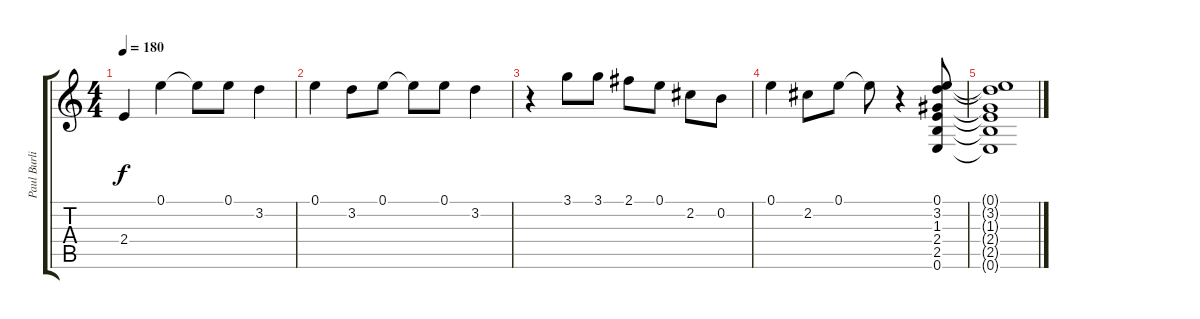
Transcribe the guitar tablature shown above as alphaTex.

\track ("Paul Burlison" "Paul Burli") {instrument electricguitarclean}
\staff {score tabs}
\tuning (E4 B3 G3 D3 A2 E2) {hide}
\ts (4 4)
\tempo 180
\clef g2
\ks c
2.4.4{dy f} 0.1.4 0.1{t}.8 0.1.8 3.2.4 |
0.1.4 3.2.8 0.1.8 0.1{t}.8 0.1.8 3.2.4 |
r.4 3.1.8 3.1.8 2.1.8 0.1.8 2.2.8 0.2.8 |
0.1.4 2.2.8 0.1.8 0.1{t}.8 r.4 (0.1 3.2 1.3 2.4 2.5 0.6).8 |
(0.1{t} 3.2{t} 1.3{t} 2.4{t} 2.5{t} 0.6{t}).1
